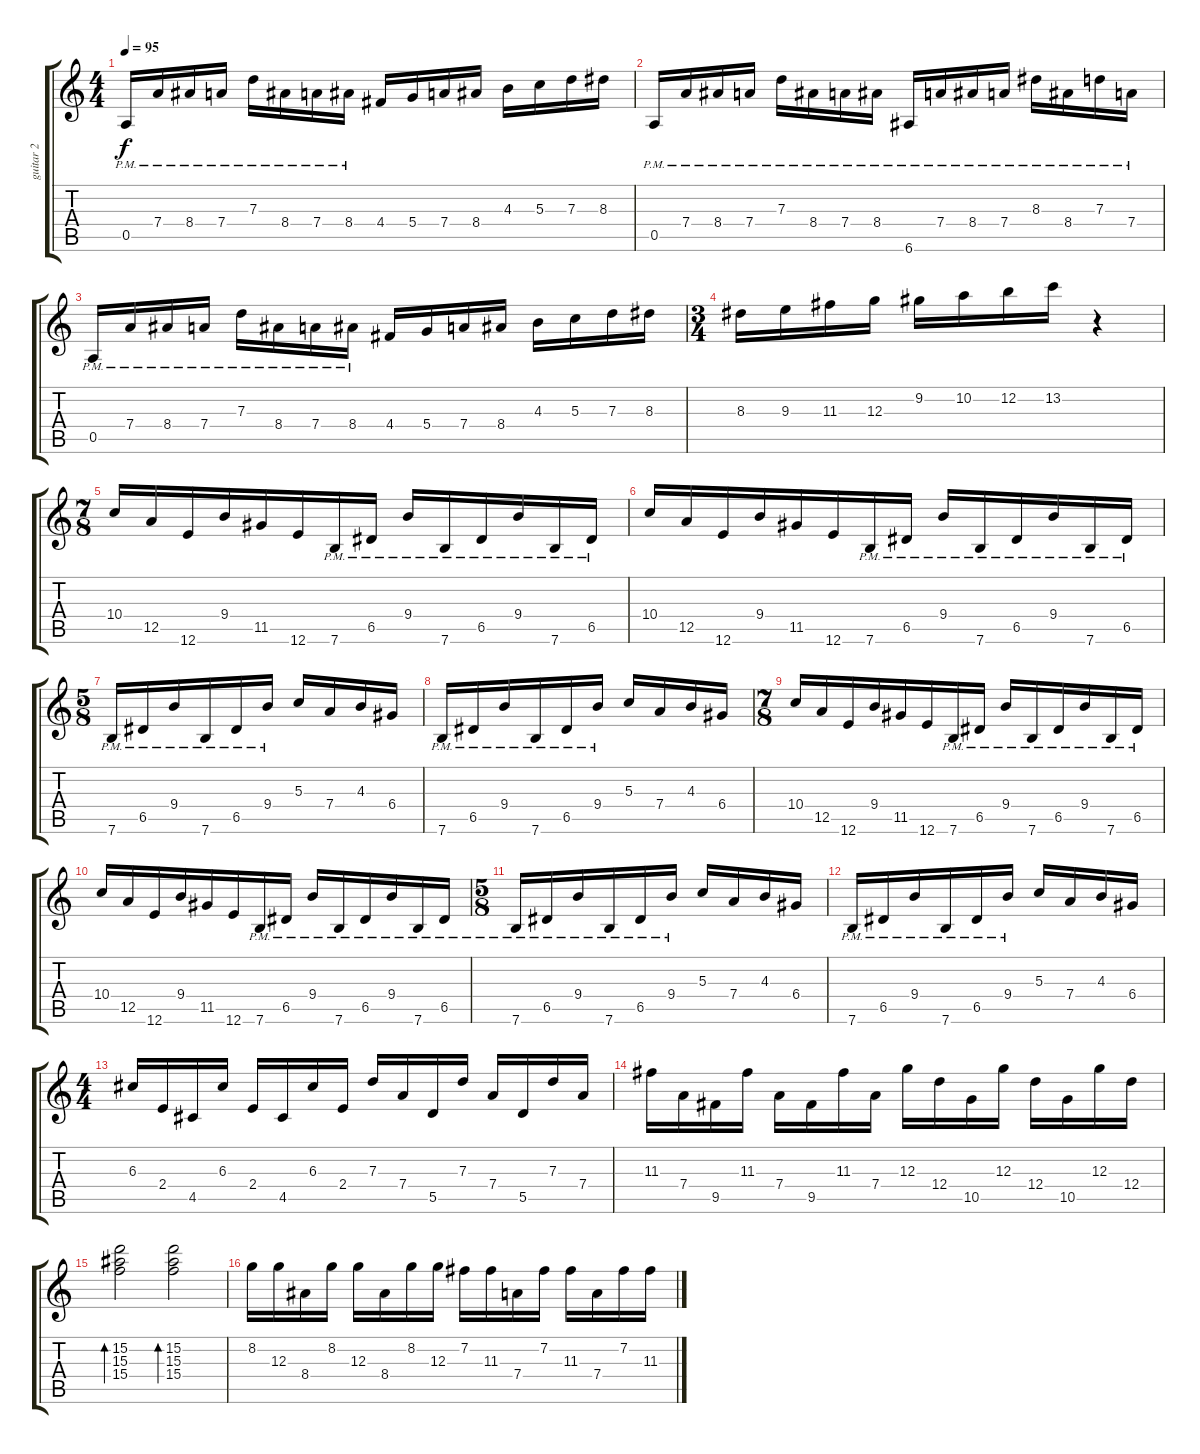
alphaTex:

\track ("guitar 2" "guitar 2") {instrument distortionguitar}
\staff {score tabs}
\tuning (E4 B3 G3 D3 A2 E2) {hide}
\ts (4 4)
\tempo 95
\clef g2
\ks c
0.5{pm}.16{dy f} 7.4{pm}.16 8.4{pm}.16 7.4{pm}.16 7.3{pm}.16 8.4{pm}.16 7.4{pm}.16 8.4{pm}.16 4.4.16 5.4.16 7.4.16 8.4.16 4.3.16 5.3.16 7.3.16 8.3.16 |
0.5{pm}.16 7.4{pm}.16 8.4{pm}.16 7.4{pm}.16 7.3{pm}.16 8.4{pm}.16 7.4{pm}.16 8.4{pm}.16 6.6{pm}.16 7.4{pm}.16 8.4{pm}.16 7.4{pm}.16 8.3{pm}.16 8.4{pm}.16 7.3{pm}.16 7.4{pm}.16 |
0.5{pm}.16 7.4{pm}.16 8.4{pm}.16 7.4{pm}.16 7.3{pm}.16 8.4{pm}.16 7.4{pm}.16 8.4{pm}.16 4.4.16 5.4.16 7.4.16 8.4.16 4.3.16 5.3.16 7.3.16 8.3.16 |
\ts (3 4)
8.3.16 9.3.16 11.3.16 12.3.16 9.2.16 10.2.16 12.2.16 13.2.16 r.4 |
\ts (7 8)
10.4.16 12.5.16 12.6.16 9.4.16 11.5.16 12.6.16 7.6{pm}.16 6.5{pm}.16 9.4{pm}.16 7.6{pm}.16 6.5{pm}.16 9.4{pm}.16 7.6{pm}.16 6.5{pm}.16 |
10.4.16 12.5.16 12.6.16 9.4.16 11.5.16 12.6.16 7.6{pm}.16 6.5{pm}.16 9.4{pm}.16 7.6{pm}.16 6.5{pm}.16 9.4{pm}.16 7.6{pm}.16 6.5{pm}.16 |
\ts (5 8)
7.6{pm}.16 6.5{pm}.16 9.4{pm}.16 7.6{pm}.16 6.5{pm}.16 9.4{pm}.16 5.3.16 7.4.16 4.3.16 6.4.16 |
7.6{pm}.16 6.5{pm}.16 9.4{pm}.16 7.6{pm}.16 6.5{pm}.16 9.4{pm}.16 5.3.16 7.4.16 4.3.16 6.4.16 |
\ts (7 8)
10.4.16 12.5.16 12.6.16 9.4.16 11.5.16 12.6.16 7.6{pm}.16 6.5{pm}.16 9.4{pm}.16 7.6{pm}.16 6.5{pm}.16 9.4{pm}.16 7.6{pm}.16 6.5{pm}.16 |
10.4.16 12.5.16 12.6.16 9.4.16 11.5.16 12.6.16 7.6{pm}.16 6.5{pm}.16 9.4{pm}.16 7.6{pm}.16 6.5{pm}.16 9.4{pm}.16 7.6{pm}.16 6.5{pm}.16 |
\ts (5 8)
7.6{pm}.16 6.5{pm}.16 9.4{pm}.16 7.6{pm}.16 6.5{pm}.16 9.4{pm}.16 5.3.16 7.4.16 4.3.16 6.4.16 |
7.6{pm}.16 6.5{pm}.16 9.4{pm}.16 7.6{pm}.16 6.5{pm}.16 9.4{pm}.16 5.3.16 7.4.16 4.3.16 6.4.16 |
\ts (4 4)
6.3.16 2.4.16 4.5.16 6.3.16 2.4.16 4.5.16 6.3.16 2.4.16 7.3.16 7.4.16 5.5.16 7.3.16 7.4.16 5.5.16 7.3.16 7.4.16 |
11.3.16 7.4.16 9.5.16 11.3.16 7.4.16 9.5.16 11.3.16 7.4.16 12.3.16 12.4.16 10.5.16 12.3.16 12.4.16 10.5.16 12.3.16 12.4.16 |
(15.2 15.3 15.4).2{bd 480} (15.2 15.3 15.4).2{bd 480} |
8.2.16 12.3.16 8.4.16 8.2.16 12.3.16 8.4.16 8.2.16 12.3.16 7.2.16 11.3.16 7.4.16 7.2.16 11.3.16 7.4.16 7.2.16 11.3.16
